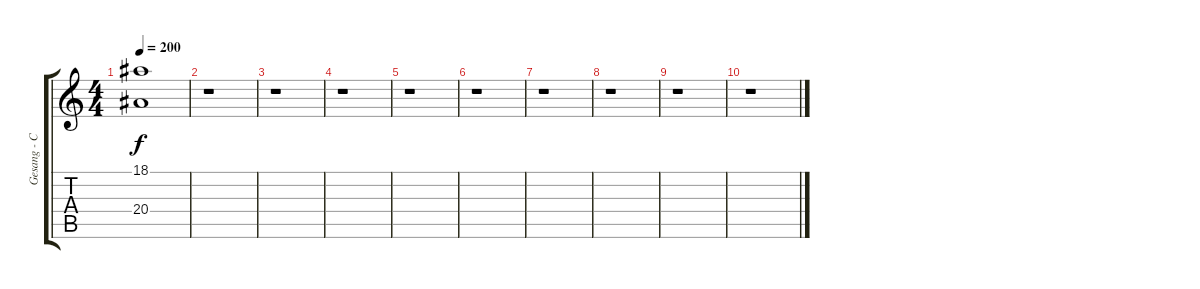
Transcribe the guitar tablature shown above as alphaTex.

\track ("Gesang - Chor" "Gesang - C") {instrument pad4choir}
\staff {score tabs}
\tuning (E4 B3 G3 D3 A2 E2) {hide}
\ts (4 4)
\tempo 200
\clef g2
\ks c
(18.1 20.4).1{dy f volume 10} |
r.1 |
r.1 |
r.1 |
r.1 |
r.1 |
r.1 |
r.1 |
r.1 |
r.1
